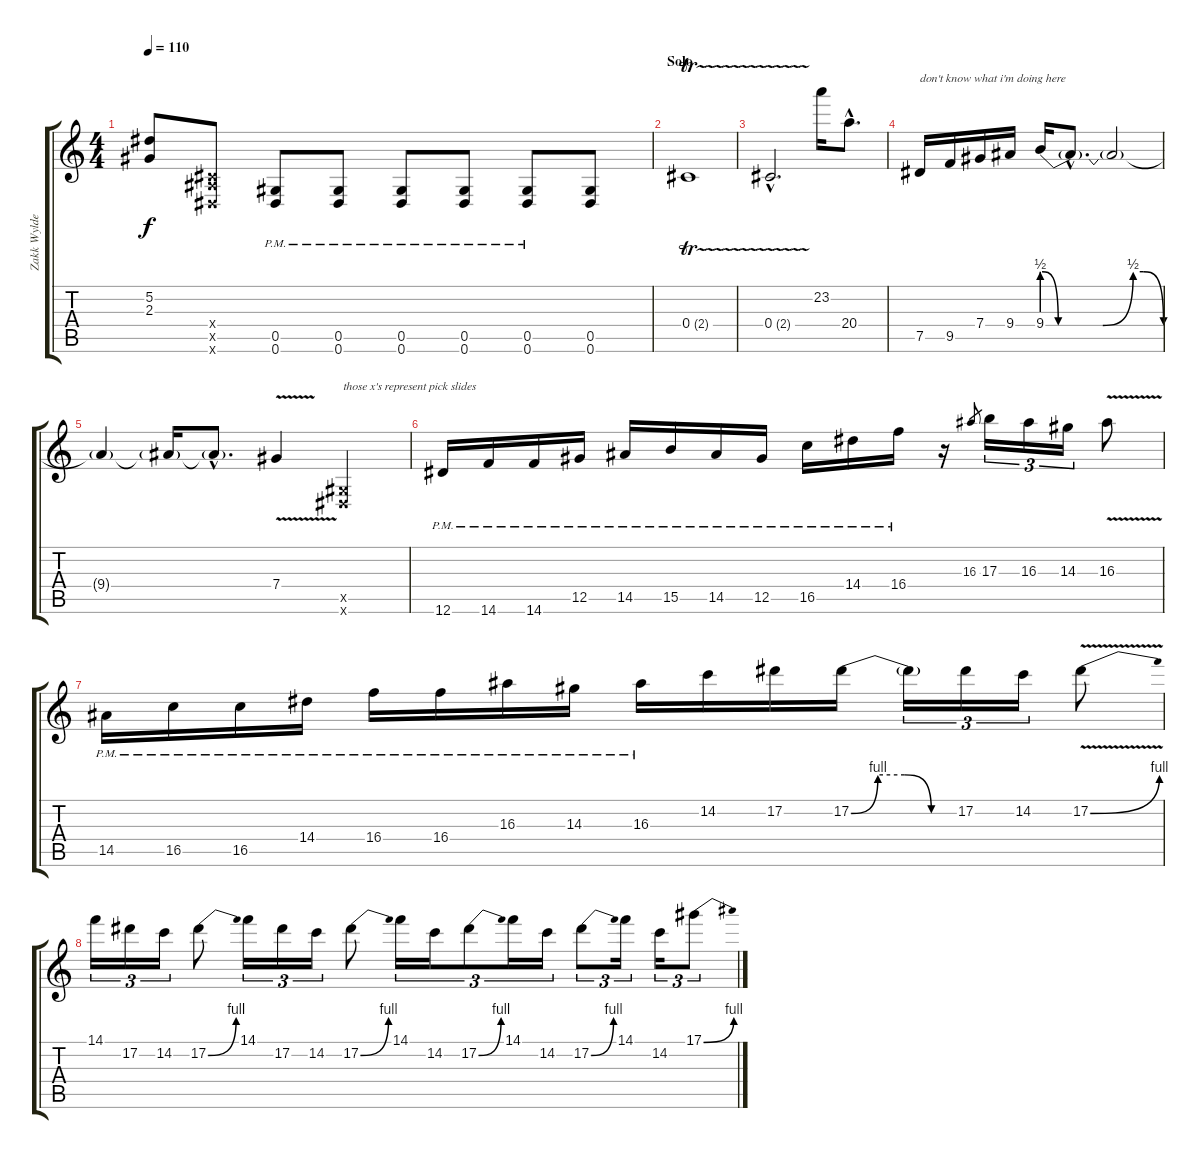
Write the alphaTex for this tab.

\track ("Zakk Wylde" "Zakk Wylde") {instrument distortionguitar}
\staff {score tabs}
\tuning (Eb4 Bb3 Gb3 Db3 Ab2 Eb2) {hide}
\ts (4 4)
\tempo 110
\clef g2
\ks c
(5.2{t} 2.3{t}).8{dy f} (0.4{x} 2.5{x} 0.6{x}).8 (0.5{pm} 0.6{pm}).8 (0.5{pm} 0.6{pm}).8 (0.5{pm} 0.6{pm}).8 (0.5{pm} 0.6{pm}).8 (0.5{pm} 0.6{pm}).8 (0.5 0.6).8 |
\section ("" "Solo")
0.4{tr (2 32)}.1 |
0.4{tr (2 32) hac}.2{d} 23.2.16 20.4{hac}.8{d} |
7.5.16{txt "don't know what i'm doing here"} 9.5.16 7.4.16 9.4.16 9.4{be (custom 0 2 8 0 30 0 45 2 50 2 60 0)}.16 9.4{hac t}.8{d} 9.4{t}.2 |
9.4{t}.4 9.4{t}.16 9.4{hac t}.8{d} 7.4{v}.4 (0.5{x} 0.6{x}).4{txt "those x's represent pick slides"} |
12.6{pm}.16 14.6{pm}.16 14.6{pm}.16 12.5{pm}.16 14.5{pm}.16 15.5{pm}.16 14.5{pm}.16 12.5{pm}.16 16.5{pm}.16 14.4{pm}.16 16.4{pm}.16 r.16 16.3.8{gr} 17.3.16{tu (3 2)} 16.3.16{tu (3 2)} 14.3.16{tu (3 2)} 16.3{v}.8 |
14.5{pm}.16 16.5{pm}.16 16.5{pm}.16 14.4{pm}.16 16.4{pm}.16 16.4{pm}.16 16.3{pm}.16 14.3{pm}.16 16.3{pm}.16 14.2.16 17.2.16 17.2{be (custom 0 0 15 4 30 4 45 0 60 0)}.16 17.2{t}.16{tu (3 2)} 17.2.16{tu (3 2)} 14.2.16{tu (3 2)} 17.2{be (bend 0 0 60 4) v}.8 |
14.1.16{tu (3 2)} 17.2.16{tu (3 2)} 14.2.16{tu (3 2)} 17.2{be (bend 0 0 60 4)}.8 14.1.16{tu (3 2)} 17.2.16{tu (3 2)} 14.2.16{tu (3 2)} 17.2{be (bend 0 0 60 4)}.8 14.1.16{tu (3 2)} 14.2.16{tu (3 2)} 17.2{be (bend 0 0 60 4)}.8{tu (3 2)} 14.1.16{tu (3 2)} 14.2.16{tu (3 2)} 17.2{be (bend 0 0 60 4)}.8{tu (3 2)} 14.1.16{tu (3 2)} 14.2.16{tu (3 2)} 17.1{be (bend 0 0 60 4)}.8{tu (3 2)}
